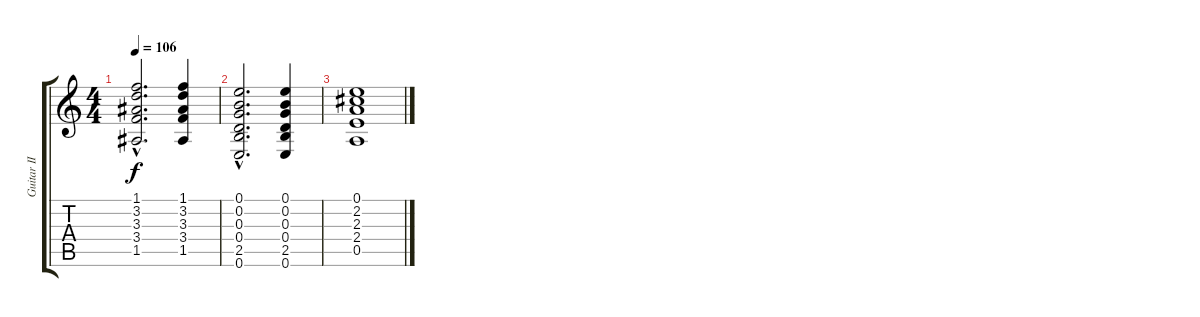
\track ("Guitar II" "Guitar II") {instrument distortionguitar}
\staff {score tabs}
\tuning (E4 B3 G3 D3 A2 E2) {hide}
\ts (4 4)
\tempo 106
\clef g2
\ks c
(1.1{hac} 3.2{hac} 3.3{hac} 3.4{hac} 1.5{hac}).2{d dy f} (1.1 3.2 3.3 3.4 1.5).4 |
(0.1{hac} 0.2{hac} 0.3{hac} 0.4{hac} 2.5{hac} 0.6{hac}).2{d volume 0} (0.1 0.2 0.3 0.4 2.5 0.6).4 |
(0.1 2.2 2.3 2.4 0.5).1
